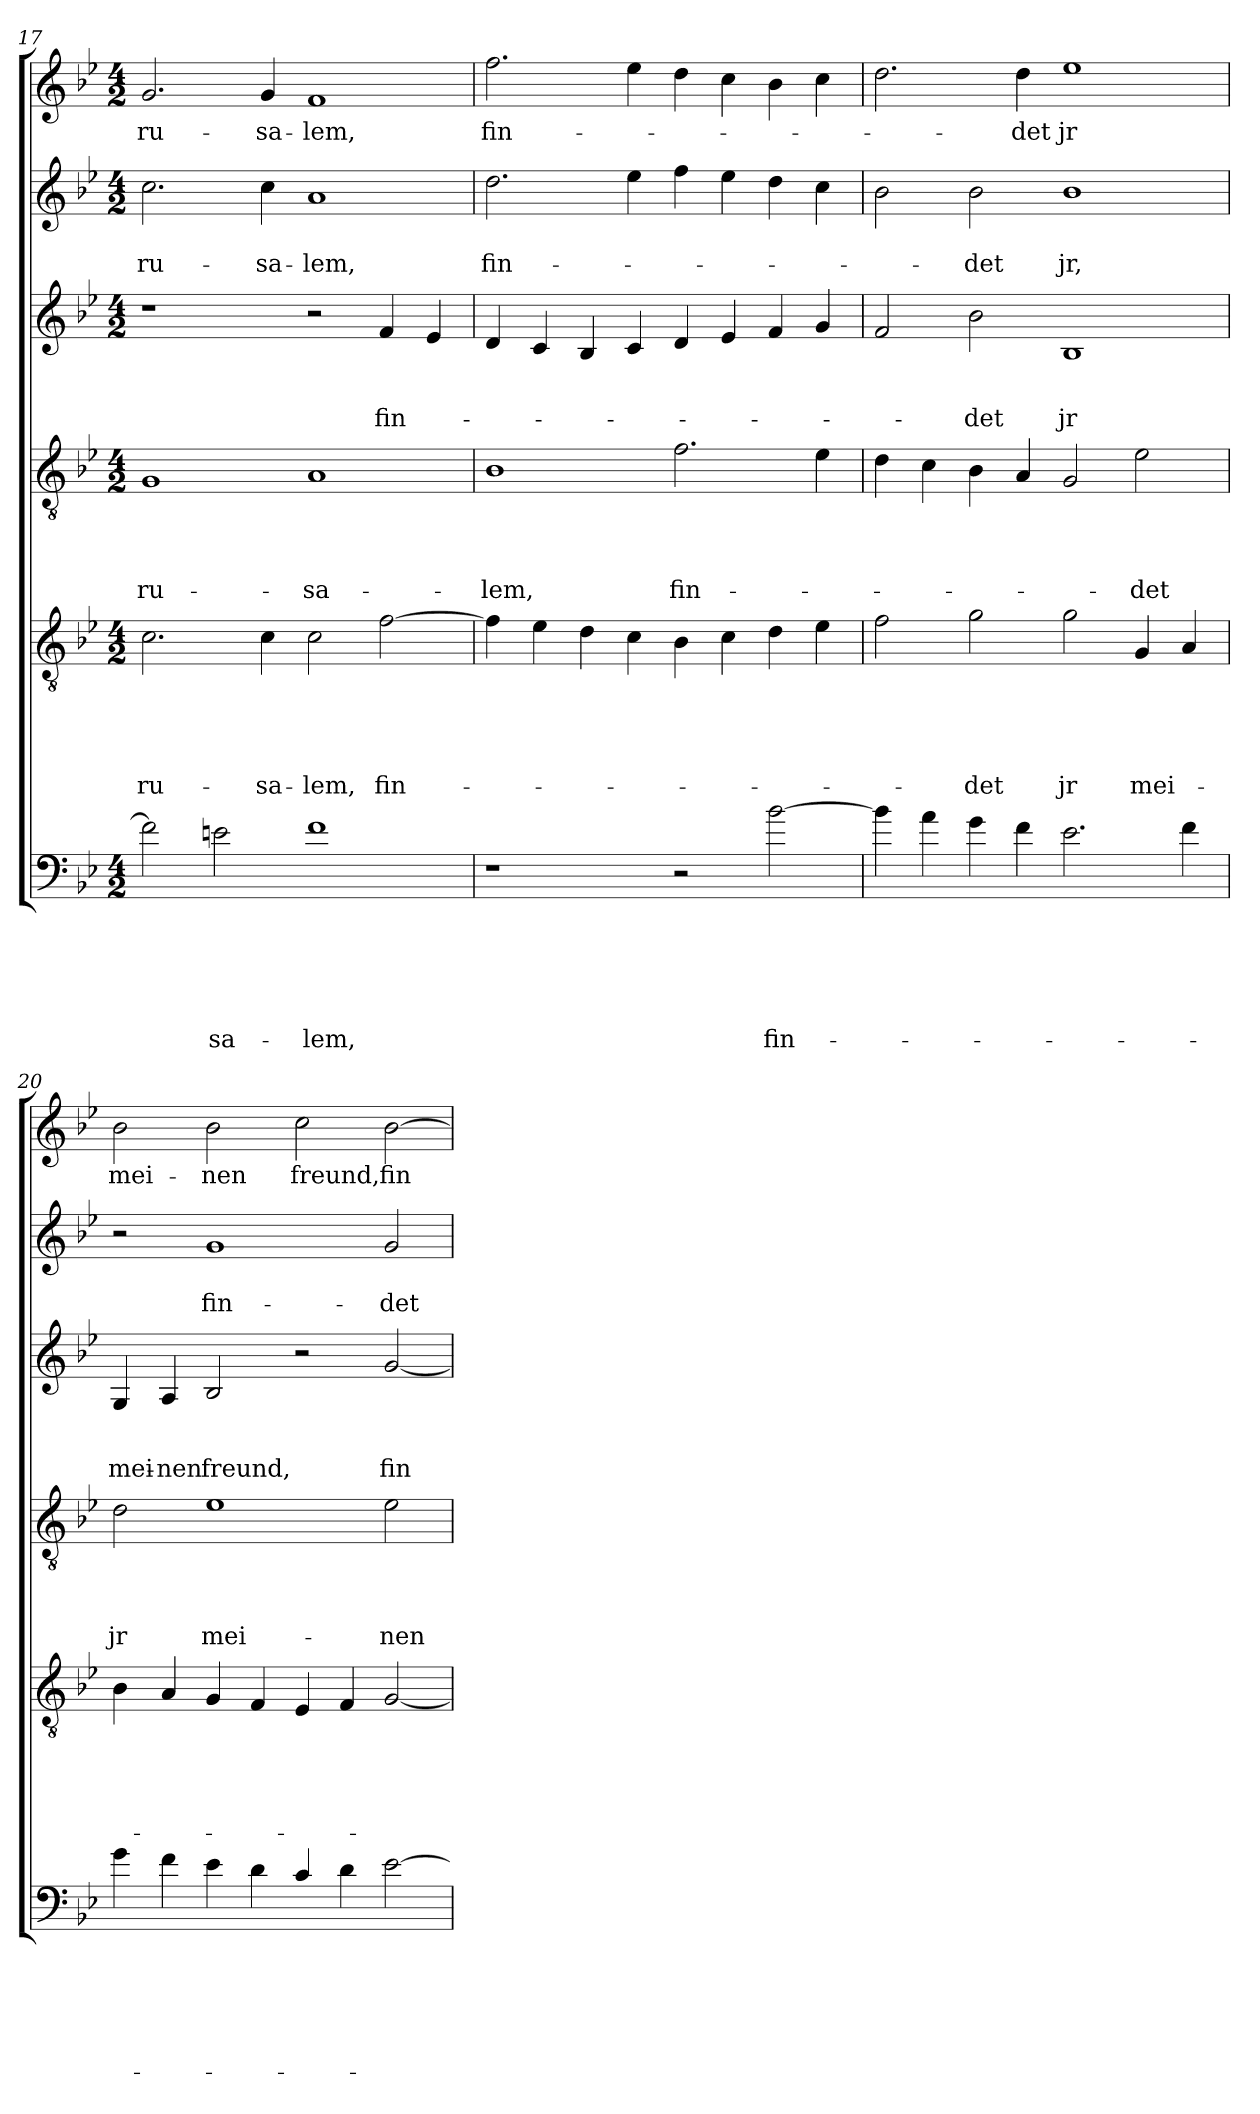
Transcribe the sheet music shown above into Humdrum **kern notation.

**kern	**text	**text	**text	**text	**text	**text	**kern	**text	**text	**text	**text	**text	**kern	**text	**text	**text	**text	**kern	**text	**text	**text	**kern	**text	**text	**kern	**text
*part6	*part6	*part6	*part6	*part6	*part6	*part6	*part5	*part5	*part5	*part5	*part5	*part5	*part4	*part4	*part4	*part4	*part4	*part3	*part3	*part3	*part3	*part2	*part2	*part2	*part1	*part1
*staff6	*staff6	*staff6	*staff6	*staff6	*staff6	*staff6	*staff5	*staff5	*staff5	*staff5	*staff5	*staff5	*staff4	*staff4	*staff4	*staff4	*staff4	*staff3	*staff3	*staff3	*staff3	*staff2	*staff2	*staff2	*staff1	*staff1
*clefF4	*	*	*	*	*	*	*clefGv2	*	*	*	*	*	*clefGv2	*	*	*	*	*clefG2	*	*	*	*clefG2	*	*	*clefG2	*
*ITrd8c14	*	*	*	*	*	*	*	*	*	*	*	*	*	*	*	*	*	*	*	*	*	*	*	*	*	*
*k[b-e-]	*	*	*	*	*	*	*k[b-e-]	*	*	*	*	*	*k[b-e-]	*	*	*	*	*k[b-e-]	*	*	*	*k[b-e-]	*	*	*k[b-e-]	*
*B-:	*	*	*	*	*	*	*B-:	*	*	*	*	*	*B-:	*	*	*	*	*B-:	*	*	*	*B-:	*	*	*B-:	*
*M4/2	*	*	*	*	*	*	*M4/2	*	*	*	*	*	*M4/2	*	*	*	*	*M4/2	*	*	*	*M4/2	*	*	*M4/2	*
=17	=17	=17	=17	=17	=17	=17	=17	=17	=17	=17	=17	=17	=17	=17	=17	=17	=17	=17	=17	=17	=17	=17	=17	=17	=17	=17
!	!	!	!	!	!	!	!	!	!	!	!	!LO:LY:b	!	!	!	!	!LO:LY:b	!	!	!	!	!	!	!LO:LY:b	!	!LO:LY:b
2F\]	.	.	.	.	.	.	2.c\	.	.	.	.	-ru-	1G	.	.	.	-ru-	1r	.	.	.	2.cc\	.	-ru-	2.g/	-ru-
!	!	!	!	!	!	!LO:LY:b	!	!	!	!	!	!	!	!	!	!	!	!	!	!	!	!	!	!	!	!
2En\	.	.	.	.	.	-sa-	.	.	.	.	.	.	.	.	.	.	.	.	.	.	.	.	.	.	.	.
!	!	!	!	!	!	!	!	!	!	!	!	!LO:LY:b	!	!	!	!	!	!	!	!	!	!	!	!LO:LY:b	!	!LO:LY:b
.	.	.	.	.	.	.	4c\	.	.	.	.	-sa-	.	.	.	.	.	.	.	.	.	4cc\	.	-sa-	4g/	-sa-
!	!	!	!	!	!	!LO:LY:b	!	!	!	!	!	!LO:LY:b	!	!	!	!	!LO:LY:b	!	!	!	!	!	!	!LO:LY:b	!	!LO:LY:b
1F	.	.	.	.	.	-lem,	2c\	.	.	.	.	-lem,	1A	.	.	.	-sa-	2r	.	.	.	1a	.	-lem,	1f	-lem,
!	!	!	!	!	!	!	!	!	!	!	!	!LO:LY:b	!	!	!	!	!	!	!	!	!LO:LY:b	!	!	!	!	!
.	.	.	.	.	.	.	[2f\	.	.	.	.	fin-	.	.	.	.	.	4f/	.	.	fin-	.	.	.	.	.
.	.	.	.	.	.	.	.	.	.	.	.	.	.	.	.	.	.	4e-/	.	.	.	.	.	.	.	.
=18	=18	=18	=18	=18	=18	=18	=18	=18	=18	=18	=18	=18	=18	=18	=18	=18	=18	=18	=18	=18	=18	=18	=18	=18	=18	=18
!	!	!	!	!	!	!	!	!	!	!	!	!	!	!	!	!	!LO:LY:b	!	!	!	!	!	!	!LO:LY:b	!	!LO:LY:b
1r	.	.	.	.	.	.	4f\]	.	.	.	.	.	1B-	.	.	.	-lem,	4d/	.	.	.	2.dd\	.	fin-	2.ff\	fin-
.	.	.	.	.	.	.	4e-\	.	.	.	.	.	.	.	.	.	.	4c/	.	.	.	.	.	.	.	.
.	.	.	.	.	.	.	4d\	.	.	.	.	.	.	.	.	.	.	4B-/	.	.	.	.	.	.	.	.
.	.	.	.	.	.	.	4c\	.	.	.	.	.	.	.	.	.	.	4c/	.	.	.	4ee-\	.	.	4ee-\	.
!	!	!	!	!	!	!	!	!	!	!	!	!	!	!	!	!	!LO:LY:b	!	!	!	!	!	!	!	!	!
2r	.	.	.	.	.	.	4B-\	.	.	.	.	.	2.f\	.	.	.	fin-	4d/	.	.	.	4ff\	.	.	4dd\	.
.	.	.	.	.	.	.	4c\	.	.	.	.	.	.	.	.	.	.	4e-/	.	.	.	4ee-\	.	.	4cc\	.
!	!	!	!	!	!	!LO:LY:b	!	!	!	!	!	!	!	!	!	!	!	!	!	!	!	!	!	!	!	!
[2B-\	.	.	.	.	.	fin-	4d\	.	.	.	.	.	.	.	.	.	.	4f/	.	.	.	4dd\	.	.	4b-\	.
.	.	.	.	.	.	.	4e-\	.	.	.	.	.	4e-\	.	.	.	.	4g/	.	.	.	4cc\	.	.	4cc\	.
=19	=19	=19	=19	=19	=19	=19	=19	=19	=19	=19	=19	=19	=19	=19	=19	=19	=19	=19	=19	=19	=19	=19	=19	=19	=19	=19
4B-\]	.	.	.	.	.	.	2f\	.	.	.	.	.	4d\	.	.	.	.	2f/	.	.	.	2b-\	.	.	2.dd\	.
4A\	.	.	.	.	.	.	.	.	.	.	.	.	4c\	.	.	.	.	.	.	.	.	.	.	.	.	.
!	!	!	!	!	!	!	!	!	!	!	!	!LO:LY:b	!	!	!	!	!	!	!	!	!LO:LY:b	!	!	!LO:LY:b	!	!
4G\	.	.	.	.	.	.	2g\	.	.	.	.	-det	4B-\	.	.	.	.	2b-\	.	.	-det	2b-\	.	-det	.	.
!	!	!	!	!	!	!	!	!	!	!	!	!	!	!	!	!	!	!	!	!	!	!	!	!	!	!LO:LY:b
4F\	.	.	.	.	.	.	.	.	.	.	.	.	4A/	.	.	.	.	.	.	.	.	.	.	.	4dd\	-det
!	!	!	!	!	!	!	!	!	!	!	!	!LO:LY:b	!	!	!	!	!	!	!	!	!LO:LY:b	!	!	!LO:LY:b	!	!LO:LY:b
2.E-\	.	.	.	.	.	.	2g\	.	.	.	.	jr	2G/	.	.	.	.	1B-	.	.	jr	1b-	.	jr,	1ee-	jr
!	!	!	!	!	!	!	!	!	!	!	!	!LO:LY:b	!	!	!	!	!LO:LY:b	!	!	!	!	!	!	!	!	!
.	.	.	.	.	.	.	4G/	.	.	.	.	mei-	2e-\	.	.	.	-det	.	.	.	.	.	.	.	.	.
4F\	.	.	.	.	.	.	4A/	.	.	.	.	.	.	.	.	.	.	.	.	.	.	.	.	.	.	.
!!LO:LB:g=z
=20	=20	=20	=20	=20	=20	=20	=20	=20	=20	=20	=20	=20	=20	=20	=20	=20	=20	=20	=20	=20	=20	=20	=20	=20	=20	=20
!	!	!	!	!	!	!	!	!	!	!	!	!	!	!	!	!	!LO:LY:b	!	!	!	!LO:LY:b	!	!	!	!	!LO:LY:b
4G\	.	.	.	.	.	.	4B-\	.	.	.	.	.	2d\	.	.	.	jr	4G/	.	.	mei-	2r	.	.	2b-\	mei-
!	!	!	!	!	!	!	!	!	!	!	!	!	!	!	!	!	!	!	!	!	!LO:LY:b	!	!	!	!	!
4F\	.	.	.	.	.	.	4A/	.	.	.	.	.	.	.	.	.	.	4A/	.	.	-nen	.	.	.	.	.
!	!	!	!	!	!	!	!	!	!	!	!	!	!	!	!	!	!LO:LY:b	!	!	!	!LO:LY:b	!	!	!LO:LY:b	!	!LO:LY:b
4E-\	.	.	.	.	.	.	4G/	.	.	.	.	.	1e-	.	.	.	mei-	2B-/	.	.	freund,	1g	.	fin-	2b-\	-nen
4D\	.	.	.	.	.	.	4F/	.	.	.	.	.	.	.	.	.	.	.	.	.	.	.	.	.	.	.
!	!	!	!	!	!	!	!	!	!	!	!	!	!	!	!	!	!	!	!	!	!	!	!	!	!	!LO:LY:b
4C/	.	.	.	.	.	.	4E-/	.	.	.	.	.	.	.	.	.	.	2r	.	.	.	.	.	.	2cc\	freund,
4D\	.	.	.	.	.	.	4F/	.	.	.	.	.	.	.	.	.	.	.	.	.	.	.	.	.	.	.
!	!	!	!	!	!	!	!	!	!	!	!	!	!	!	!	!	!LO:LY:b	!	!	!	!LO:LY:b	!	!	!LO:LY:b	!	!LO:LY:b
[2E-\	.	.	.	.	.	.	[2G/	.	.	.	.	.	2e-\	.	.	.	-nen	[2g/	.	.	fin-	2g/	.	-det	[2b-\	fin-
=	=	=	=	=	=	=	=	=	=	=	=	=	=	=	=	=	=	=	=	=	=	=	=	=	=	=
*-	*-	*-	*-	*-	*-	*-	*-	*-	*-	*-	*-	*-	*-	*-	*-	*-	*-	*-	*-	*-	*-	*-	*-	*-	*-	*-
